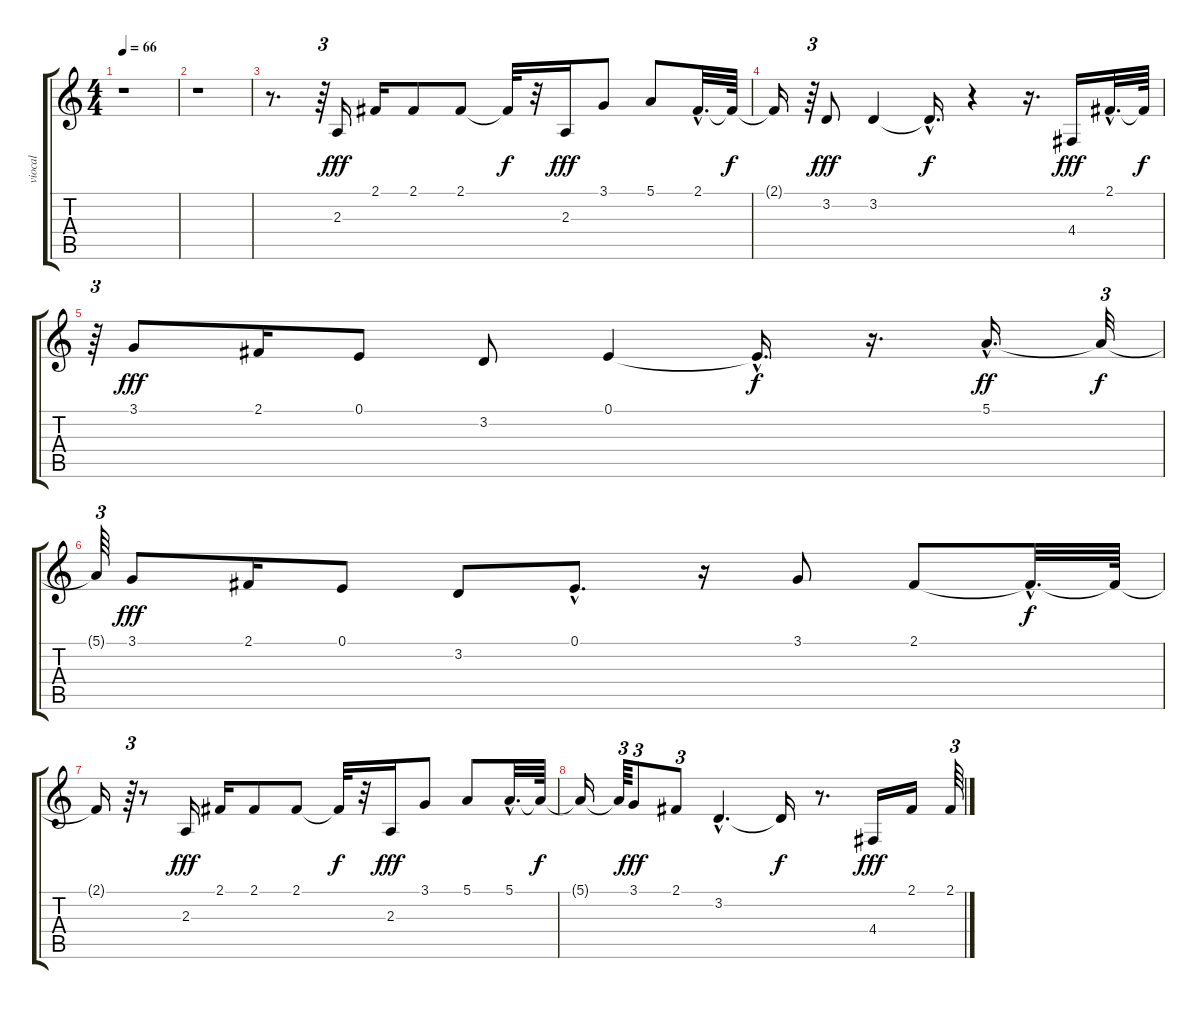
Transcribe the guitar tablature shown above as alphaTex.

\track ("viocal" "viocal") {instrument piccolo}
\staff {score tabs}
\tuning (E4 B3 G3 D3 A2 E2) {hide}
\ts (4 4)
\tempo 66
\clef g2
\ks c
r.1{dy fff} |
r.1 |
r.8{d} r.64{tu (3 2)} 2.3.16 2.1.16 2.1.8 2.1.8 2.1{t}.32{dy f} r.32 2.3.16{dy fff} 3.1.8 5.1.8 2.1{hac}.32{d} 2.1{t}.64{dy f} |
2.1{t}.16 r.64{tu (3 2)} 3.2.8{dy fff} 3.2.4 3.2{hac t}.16{d dy f} r.4 r.16{d} 4.4.16{dy fff} 2.1{hac}.32{d} 2.1{t}.64{dy f} |
r.64{tu (3 2)} 3.1.8{dy fff} 2.1.16 0.1.8 3.2.8 0.1.4 0.1{hac t}.16{d dy f} r.16{d} 5.1{hac}.16{d dy ff} 5.1{t}.32{tu (3 2) dy f} |
5.1{t}.64{tu (3 2)} 3.1.8{dy fff} 2.1.16 0.1.8 3.2.8 0.1{hac}.8{d} r.16 3.1.8 2.1.8 2.1{hac t}.32{d dy f} 2.1{t}.64 |
2.1{t}.16 r.64{tu (3 2)} r.8 2.3.16{dy fff} 2.1.16 2.1.8 2.1.8 2.1{t}.32{dy f} r.32 2.3.16{dy fff} 3.1.8 5.1.8 5.1{hac}.32{d} 5.1{t}.64{dy f} |
5.1{t}.16 5.1{t}.64{tu (3 2)} 3.1.8{tu (3 2) dy fff} 2.1.8{tu (3 2)} 3.2{hac}.4{d} 3.2{t}.16{dy f} r.8{d} 4.4.16{dy fff} 2.1.16 2.1.64{tu (3 2)}
